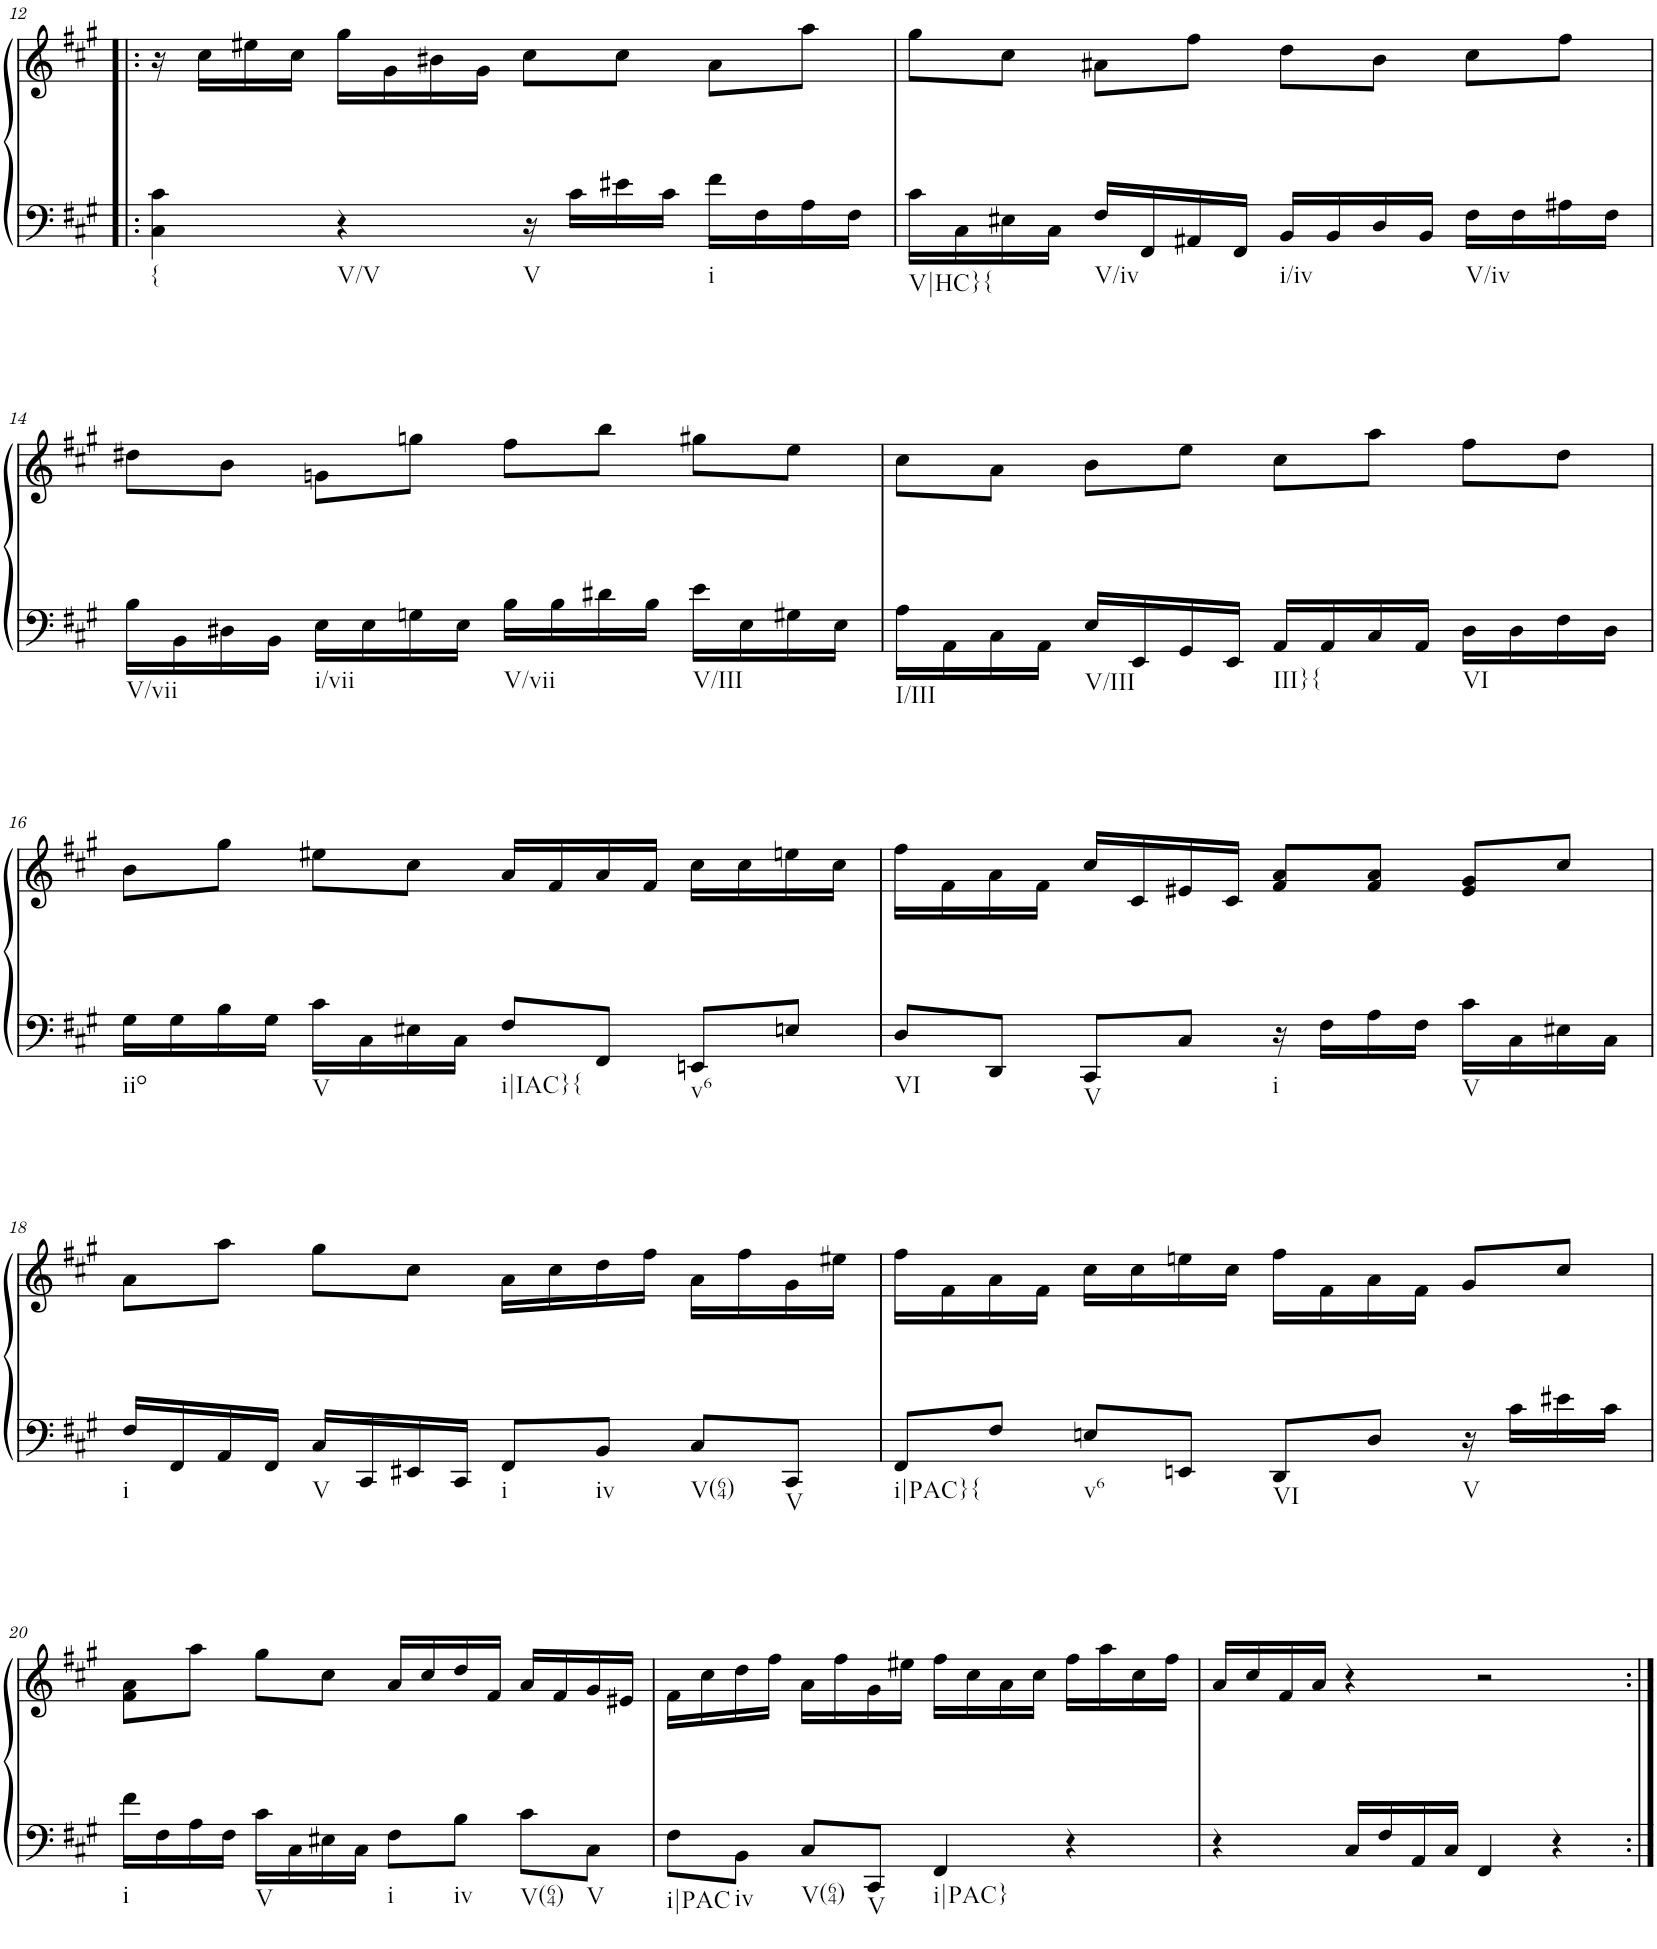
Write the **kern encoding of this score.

**kern	**kern
*part1	*part1
*staff2	*staff1
*I"Piano	*
*I'Pno.	*
!!LO:PB:g=z
*clefF4	*clefG2
*k[f#c#g#]	*k[f#c#g#]
*M4/4	*M4/4
*met(c)	*met(c)
=12!|:	=12!|:
!LO:TX:b:t={	!
4C#\ 4c#\	16r
.	16cc#\LL
.	16ee#X\
.	16cc#\JJ
!LO:TX:b:t=V/V	!
4r	16gg#\LL
.	16g#\
.	16b#X\
.	16g#\JJ
!LO:TX:b:t=V	!
16r	8cc#\L
16c#\LL	.
16e#X\	8cc#\J
16c#\JJ	.
!LO:TX:b:t=i	!
16f#\LL	8a\L
16F#\	.
16A\	8aa\J
16F#\JJ	.
=13	=13
!LO:TX:b:t=V|HC}{	!
16c#\LL	8gg#\L
16C#\	.
16E#X\	8cc#\J
16C#\JJ	.
!LO:TX:b:t=V/iv	!
16F#/LL	8a#X\L
16FF#/	.
16AA#X/	8ff#\J
16FF#/JJ	.
!LO:TX:b:t=i/iv	!
16BB/LL	8dd\L
16BB/	.
16D/	8b\J
16BB/JJ	.
!LO:TX:b:t=V/iv	!
16F#\LL	8cc#\L
16F#\	.
16A#X\	8ff#\J
16F#\JJ	.
!!LO:LB:g=z
=14	=14
!LO:TX:b:t=V/vii	!
16B\LL	8dd#X\L
16BB\	.
16D#X\	8b\J
16BB\JJ	.
!LO:TX:b:t=i/vii	!
16E\LL	8gn\L
16E\	.
16Gn\	8ggn\J
16E\JJ	.
!LO:TX:b:t=V/vii	!
16B\LL	8ff#\L
16B\	.
16d#X\	8bb\J
16B\JJ	.
!LO:TX:b:t=V/III	!
16e\LL	8gg#X\L
16E\	.
16G#X\	8ee\J
16E\JJ	.
=15	=15
!LO:TX:b:t=I/III	!
16A\LL	8cc#\L
16AA\	.
16C#\	8a\J
16AA\JJ	.
!LO:TX:b:t=V/III	!
16E/LL	8b\L
16EE/	.
16GG#/	8ee\J
16EE/JJ	.
!LO:TX:b:t=III}{	!
16AA/LL	8cc#\L
16AA/	.
16C#/	8aa\J
16AA/JJ	.
!LO:TX:b:t=VI	!
16D\LL	8ff#\L
16D\	.
16F#\	8dd\J
16D\JJ	.
!!LO:LB:g=z
=16	=16
!LO:TX:b:t=iio	!
16G#\LL	8b\L
16G#\	.
16B\	8gg#\J
16G#\JJ	.
!LO:TX:b:t=V	!
16c#\LL	8ee#X\L
16C#\	.
16E#X\	8cc#\J
16C#\JJ	.
!LO:TX:b:t=i|IAC}{	!
8F#/L	16a/LL
.	16f#/
8FF#/J	16a/
.	16f#/JJ
!LO:TX:b:t=v6	!
8EEn/L	16cc#\LL
.	16cc#\
8En/J	16een\
.	16cc#\JJ
=17	=17
!LO:TX:b:t=VI	!
8D/L	16ff#\LL
.	16f#\
8DD/J	16a\
.	16f#\JJ
!LO:TX:b:t=V	!
8CC#/L	16cc#/LL
.	16c#/
8C#/J	16e#X/
.	16c#/JJ
!LO:TX:b:t=i	!
16r	8f#/ 8a/L
16F#\LL	.
16A\	8f#/ 8a/J
16F#\JJ	.
!LO:TX:b:t=V	!
16c#\LL	8e#/ 8g#/L
16C#\	.
16E#X\	8cc#/J
16C#\JJ	.
!!LO:LB:g=z
=18	=18
!LO:TX:b:t=i	!
16F#/LL	8a\L
16FF#/	.
16AA/	8aa\J
16FF#/JJ	.
!LO:TX:b:t=V	!
16C#/LL	8gg#\L
16CC#/	.
16EE#X/	8cc#\J
16CC#/JJ	.
!LO:TX:b:t=i	!
8FF#/L	16a\LL
.	16cc#\
!LO:TX:b:t=iv	!
8BB/J	16dd\
.	16ff#\JJ
!LO:TX:b:t=V(64)	!
8C#/L	16a\LL
.	16ff#\
!LO:TX:b:t=V	!
8CC#/J	16g#\
.	16ee#X\JJ
=19	=19
!LO:TX:b:t=i|PAC}{	!
8FF#/L	16ff#\LL
.	16f#\
8F#/J	16a\
.	16f#\JJ
!LO:TX:b:t=v6	!
8En/L	16cc#\LL
.	16cc#\
8EEn/J	16een\
.	16cc#\JJ
!LO:TX:b:t=VI	!
8DD/L	16ff#\LL
.	16f#\
8D/J	16a\
.	16f#\JJ
!LO:TX:b:t=V	!
16r	8g#/L
16c#\LL	.
16e#X\	8cc#/J
16c#\JJ	.
!!LO:LB:g=z
=20	=20
!LO:TX:b:t=i	!
16f#\LL	8f#\ 8a\L
16F#\	.
16A\	8aa\J
16F#\JJ	.
!LO:TX:b:t=V	!
16c#\LL	8gg#\L
16C#\	.
16E#X\	8cc#\J
16C#\JJ	.
!LO:TX:b:t=i	!
8F#\L	16a/LL
.	16cc#/
!LO:TX:b:t=iv	!
8B\J	16dd/
.	16f#/JJ
!LO:TX:b:t=V(64)	!
8c#\L	16a/LL
.	16f#/
!LO:TX:b:t=V	!
8C#\J	16g#/
.	16e#X/JJ
=21	=21
!LO:TX:b:t=i|PAC	!
8F#\L	16f#\LL
.	16cc#\
!LO:TX:b:t=iv	!
8BB\J	16dd\
.	16ff#\JJ
!LO:TX:b:t=V(64)	!
8C#/L	16a\LL
.	16ff#\
!LO:TX:b:t=V	!
8CC#/J	16g#\
.	16ee#X\JJ
!LO:TX:b:t=i|PAC}	!
4FF#/	16ff#\LL
.	16cc#\
.	16a\
.	16cc#\JJ
4r	16ff#\LL
.	16aa\
.	16cc#\
.	16ff#\JJ
=22	=22
4r	16a/LL
.	16cc#/
.	16f#/
.	16a/JJ
16C#/LL	4r
16F#/	.
16AA/	.
16C#/JJ	.
4FF#/	2r
4r	.
=:|!	=:|!
*-	*-
